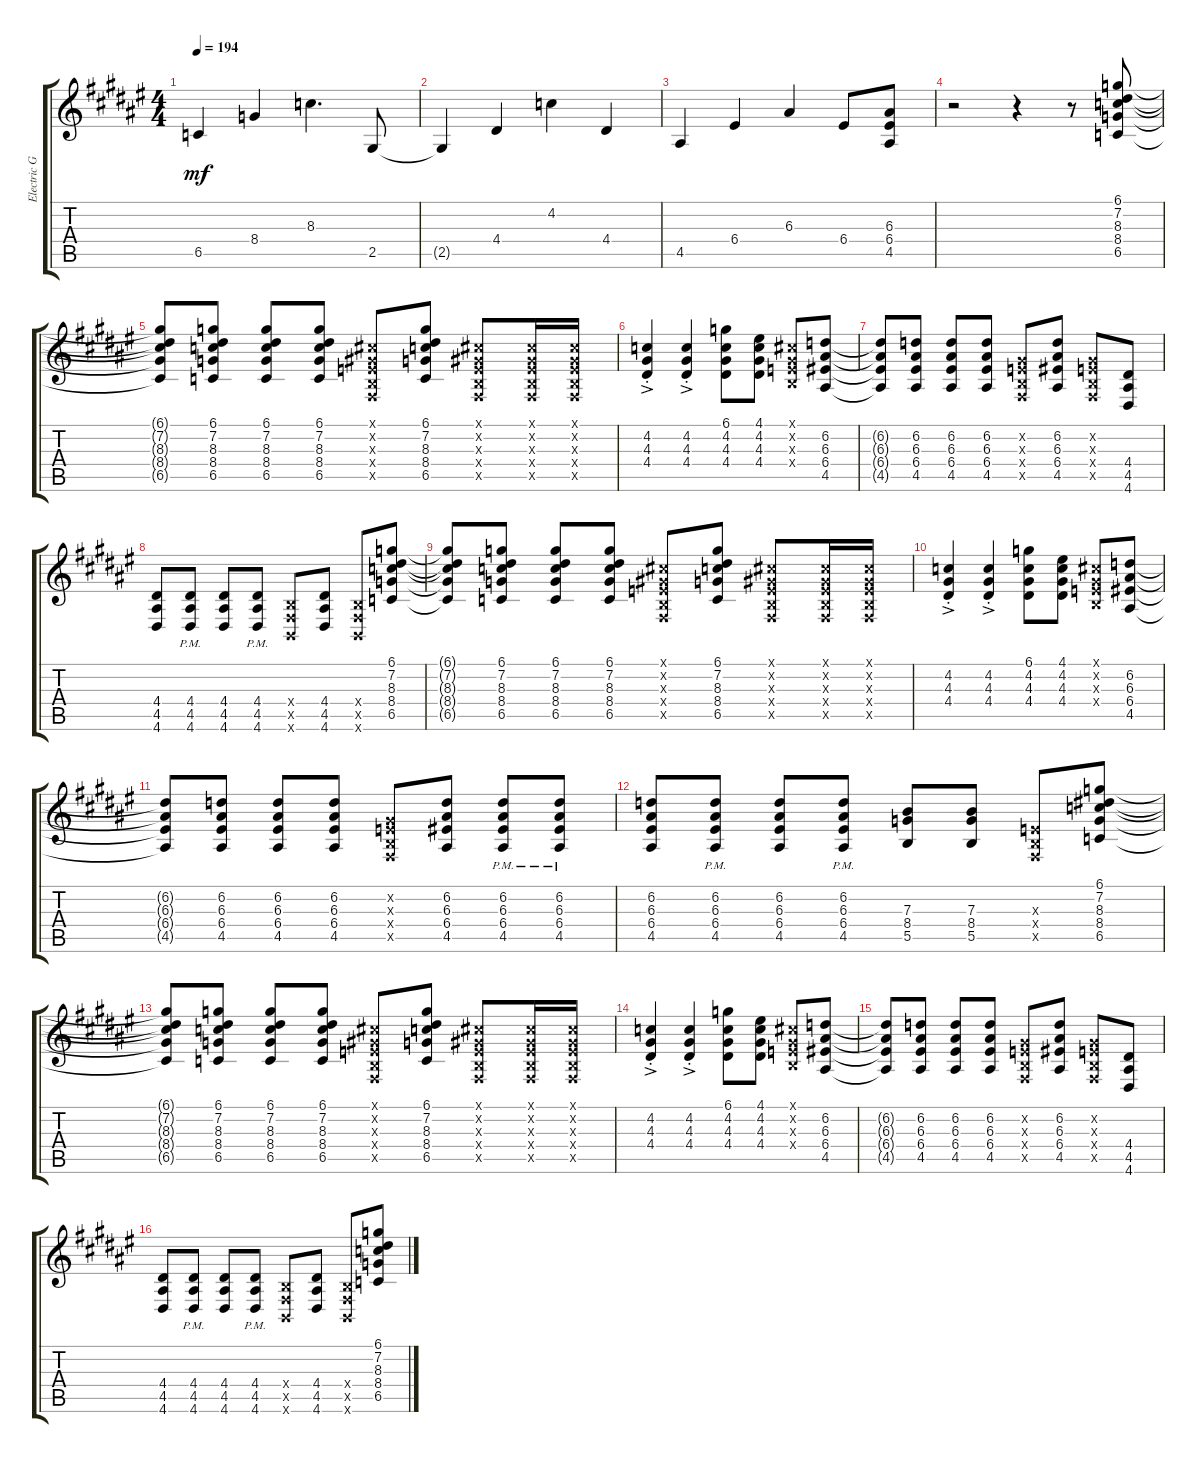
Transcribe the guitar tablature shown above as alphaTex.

\track ("Electric Guitar III <葵>" "Electric G") {instrument distortionguitar}
\staff {score tabs}
\tuning (Db4 Ab3 E3 B2 Gb2 B1) {hide}
\ts (4 4)
\tempo 194
\clef g2
\ks f#
6.5.4{dy mf} 8.4.4 8.3.4{d} 2.5.8 |
2.5{t}.4 4.4.4 4.2.4 4.4.4 |
4.5.4 6.4.4 6.3.4 6.4.8 (6.3 6.4 4.5).8 |
r.2 r.4 r.8 (6.1 7.2 8.3 8.4 6.5).8 |
\section ("" "")
(6.1{t} 7.2{t} 8.3{t} 8.4{t} 6.5{t}).8 (6.1 7.2 8.3 8.4 6.5).8 (6.1 7.2 8.3 8.4 6.5).8 (6.1 7.2 8.3 8.4 6.5).8 (0.1{x} 0.2{x} 0.3{x} 0.4{x} 0.5{x}).8 (6.1 7.2 8.3 8.4 6.5).8 (0.1{x} 0.2{x} 0.3{x} 0.4{x} 0.5{x}).8 (0.1{x} 0.2{x} 0.3{x} 0.4{x} 0.5{x}).16 (0.1{x} 0.2{x} 0.3{x} 0.4{x} 0.5{x}).16 |
(4.2{ac st} 4.3{ac st} 4.4{ac st}).4 (4.2{ac st} 4.3{ac st} 4.4{ac st}).4 (6.1 4.2 4.3 4.4).8 (4.1 4.2 4.3 4.4).8 (0.1{x} 0.2{x} 0.3{x} 0.4{x}).8 (6.2 6.3 6.4 4.5).8 |
(6.2{t} 6.3{t} 6.4{t} 4.5{t}).8 (6.2 6.3 6.4 4.5).8 (6.2 6.3 6.4 4.5).8 (6.2 6.3 6.4 4.5).8 (0.2{x} 0.3{x} 0.4{x} 0.5{x}).8 (6.2 6.3 6.4 4.5).8 (0.2{x} 0.3{x} 0.4{x} 0.5{x}).8 (4.4 4.5 4.6).8 |
(4.4 4.5 4.6).8 (4.4{pm} 4.5{pm} 4.6{pm}).8 (4.4 4.5 4.6).8 (4.4{pm} 4.5{pm} 4.6{pm}).8 (0.4{x} 0.5{x} 0.6{x}).8 (4.4 4.5 4.6).8 (0.4{x} 0.5{x} 0.6{x}).8 (6.1 7.2 8.3 8.4 6.5).8 |
(6.1{t} 7.2{t} 8.3{t} 8.4{t} 6.5{t}).8 (6.1 7.2 8.3 8.4 6.5).8 (6.1 7.2 8.3 8.4 6.5).8 (6.1 7.2 8.3 8.4 6.5).8 (0.1{x} 0.2{x} 0.3{x} 0.4{x} 0.5{x}).8 (6.1 7.2 8.3 8.4 6.5).8 (0.1{x} 0.2{x} 0.3{x} 0.4{x} 0.5{x}).8 (0.1{x} 0.2{x} 0.3{x} 0.4{x} 0.5{x}).16 (0.1{x} 0.2{x} 0.3{x} 0.4{x} 0.5{x}).16 |
(4.2{ac st} 4.3{ac st} 4.4{ac st}).4 (4.2{ac st} 4.3{ac st} 4.4{ac st}).4 (6.1 4.2 4.3 4.4).8 (4.1 4.2 4.3 4.4).8 (0.1{x} 0.2{x} 0.3{x} 0.4{x}).8 (6.2 6.3 6.4 4.5).8 |
(6.2{t} 6.3{t} 6.4{t} 4.5{t}).8 (6.2 6.3 6.4 4.5).8 (6.2 6.3 6.4 4.5).8 (6.2 6.3 6.4 4.5).8 (0.2{x} 0.3{x} 0.4{x} 0.5{x}).8 (6.2 6.3 6.4 4.5).8 (6.2{pm} 6.3{pm} 6.4{pm} 4.5{pm}).8 (6.2{pm} 6.3{pm} 6.4{pm} 4.5{pm}).8 |
(6.2 6.3 6.4 4.5).8 (6.2{pm} 6.3{pm} 6.4{pm} 4.5{pm}).8 (6.2 6.3 6.4 4.5).8 (6.2{pm} 6.3{pm} 6.4{pm} 4.5{pm}).8 (7.3 8.4 5.5).8 (7.3 8.4 5.5).8 (0.3{x} 0.4{x} 0.5{x}).8 (6.1 7.2 8.3 8.4 6.5).8 |
(6.1{t} 7.2{t} 8.3{t} 8.4{t} 6.5{t}).8 (6.1 7.2 8.3 8.4 6.5).8 (6.1 7.2 8.3 8.4 6.5).8 (6.1 7.2 8.3 8.4 6.5).8 (0.1{x} 0.2{x} 0.3{x} 0.4{x} 0.5{x}).8 (6.1 7.2 8.3 8.4 6.5).8 (0.1{x} 0.2{x} 0.3{x} 0.4{x} 0.5{x}).8 (0.1{x} 0.2{x} 0.3{x} 0.4{x} 0.5{x}).16 (0.1{x} 0.2{x} 0.3{x} 0.4{x} 0.5{x}).16 |
(4.2{ac st} 4.3{ac st} 4.4{ac st}).4 (4.2{ac st} 4.3{ac st} 4.4{ac st}).4 (6.1 4.2 4.3 4.4).8 (4.1 4.2 4.3 4.4).8 (0.1{x} 0.2{x} 0.3{x} 0.4{x}).8 (6.2 6.3 6.4 4.5).8 |
(6.2{t} 6.3{t} 6.4{t} 4.5{t}).8 (6.2 6.3 6.4 4.5).8 (6.2 6.3 6.4 4.5).8 (6.2 6.3 6.4 4.5).8 (0.2{x} 0.3{x} 0.4{x} 0.5{x}).8 (6.2 6.3 6.4 4.5).8 (0.2{x} 0.3{x} 0.4{x} 0.5{x}).8 (4.4 4.5 4.6).8 |
(4.4 4.5 4.6).8 (4.4{pm} 4.5{pm} 4.6{pm}).8 (4.4 4.5 4.6).8 (4.4{pm} 4.5{pm} 4.6{pm}).8 (0.4{x} 0.5{x} 0.6{x}).8 (4.4 4.5 4.6).8 (0.4{x} 0.5{x} 0.6{x}).8 (6.1 7.2 8.3 8.4 6.5).8
